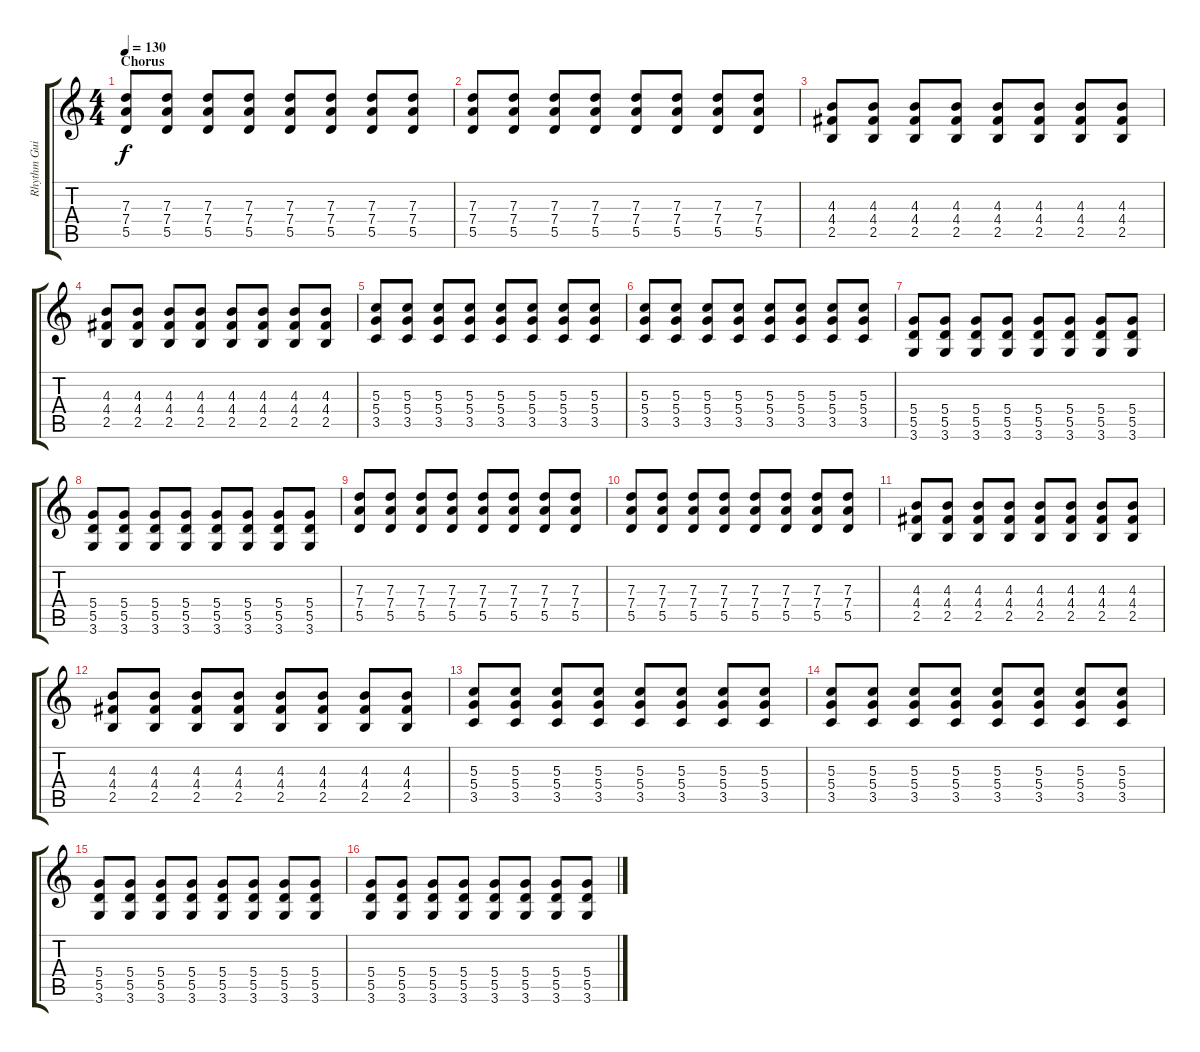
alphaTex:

\track ("Rhythm Guitar" "Rhythm Gui") {instrument distortionguitar}
\staff {score tabs}
\tuning (E4 B3 G3 D3 A2 E2) {hide}
\ts (4 4)
\section ("" "Chorus")
\tempo 130
\clef g2
\ks c
(7.3 7.4 5.5).8{dy f volume 13} (7.3 7.4 5.5).8 (7.3 7.4 5.5).8 (7.3 7.4 5.5).8 (7.3 7.4 5.5).8 (7.3 7.4 5.5).8 (7.3 7.4 5.5).8 (7.3 7.4 5.5).8 |
(7.3 7.4 5.5).8 (7.3 7.4 5.5).8 (7.3 7.4 5.5).8 (7.3 7.4 5.5).8 (7.3 7.4 5.5).8 (7.3 7.4 5.5).8 (7.3 7.4 5.5).8 (7.3 7.4 5.5).8 |
(4.3 4.4 2.5).8 (4.3 4.4 2.5).8 (4.3 4.4 2.5).8 (4.3 4.4 2.5).8 (4.3 4.4 2.5).8 (4.3 4.4 2.5).8 (4.3 4.4 2.5).8 (4.3 4.4 2.5).8 |
(4.3 4.4 2.5).8 (4.3 4.4 2.5).8 (4.3 4.4 2.5).8 (4.3 4.4 2.5).8 (4.3 4.4 2.5).8 (4.3 4.4 2.5).8 (4.3 4.4 2.5).8 (4.3 4.4 2.5).8 |
(5.3 5.4 3.5).8 (5.3 5.4 3.5).8 (5.3 5.4 3.5).8 (5.3 5.4 3.5).8 (5.3 5.4 3.5).8 (5.3 5.4 3.5).8 (5.3 5.4 3.5).8 (5.3 5.4 3.5).8 |
(5.3 5.4 3.5).8 (5.3 5.4 3.5).8 (5.3 5.4 3.5).8 (5.3 5.4 3.5).8 (5.3 5.4 3.5).8 (5.3 5.4 3.5).8 (5.3 5.4 3.5).8 (5.3 5.4 3.5).8 |
(5.4 5.5 3.6).8 (5.4 5.5 3.6).8 (5.4 5.5 3.6).8 (5.4 5.5 3.6).8 (5.4 5.5 3.6).8 (5.4 5.5 3.6).8 (5.4 5.5 3.6).8 (5.4 5.5 3.6).8 |
(5.4 5.5 3.6).8 (5.4 5.5 3.6).8 (5.4 5.5 3.6).8 (5.4 5.5 3.6).8 (5.4 5.5 3.6).8 (5.4 5.5 3.6).8 (5.4 5.5 3.6).8 (5.4 5.5 3.6).8 |
(7.3 7.4 5.5).8 (7.3 7.4 5.5).8 (7.3 7.4 5.5).8 (7.3 7.4 5.5).8 (7.3 7.4 5.5).8 (7.3 7.4 5.5).8 (7.3 7.4 5.5).8 (7.3 7.4 5.5).8 |
(7.3 7.4 5.5).8 (7.3 7.4 5.5).8 (7.3 7.4 5.5).8 (7.3 7.4 5.5).8 (7.3 7.4 5.5).8 (7.3 7.4 5.5).8 (7.3 7.4 5.5).8 (7.3 7.4 5.5).8 |
(4.3 4.4 2.5).8 (4.3 4.4 2.5).8 (4.3 4.4 2.5).8 (4.3 4.4 2.5).8 (4.3 4.4 2.5).8 (4.3 4.4 2.5).8 (4.3 4.4 2.5).8 (4.3 4.4 2.5).8 |
(4.3 4.4 2.5).8 (4.3 4.4 2.5).8 (4.3 4.4 2.5).8 (4.3 4.4 2.5).8 (4.3 4.4 2.5).8 (4.3 4.4 2.5).8 (4.3 4.4 2.5).8 (4.3 4.4 2.5).8 |
(5.3 5.4 3.5).8 (5.3 5.4 3.5).8 (5.3 5.4 3.5).8 (5.3 5.4 3.5).8 (5.3 5.4 3.5).8 (5.3 5.4 3.5).8 (5.3 5.4 3.5).8 (5.3 5.4 3.5).8 |
(5.3 5.4 3.5).8 (5.3 5.4 3.5).8 (5.3 5.4 3.5).8 (5.3 5.4 3.5).8 (5.3 5.4 3.5).8 (5.3 5.4 3.5).8 (5.3 5.4 3.5).8 (5.3 5.4 3.5).8 |
(5.4 5.5 3.6).8 (5.4 5.5 3.6).8 (5.4 5.5 3.6).8 (5.4 5.5 3.6).8 (5.4 5.5 3.6).8 (5.4 5.5 3.6).8 (5.4 5.5 3.6).8 (5.4 5.5 3.6).8 |
(5.4 5.5 3.6).8 (5.4 5.5 3.6).8 (5.4 5.5 3.6).8 (5.4 5.5 3.6).8 (5.4 5.5 3.6).8 (5.4 5.5 3.6).8 (5.4 5.5 3.6).8 (5.4 5.5 3.6).8
